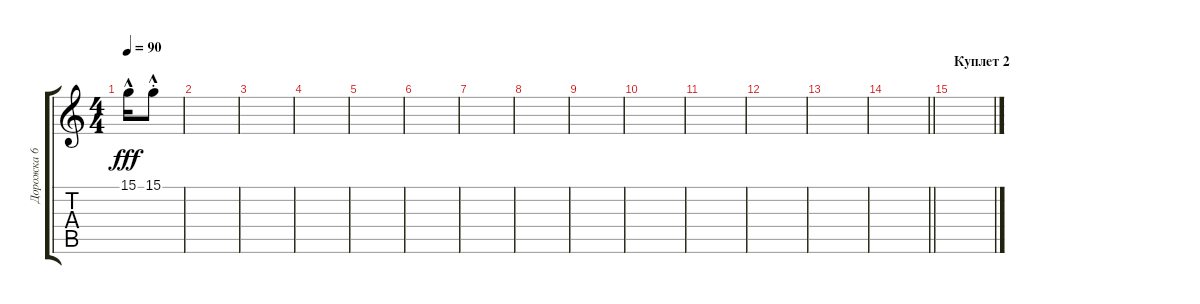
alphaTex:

\track ("Дорожка 6" "Дорожка 6") {instrument orchestrahit}
\staff {score tabs}
\tuning (E4 B3 G3 D3 A2 E2) {hide}
\ts (4 4)
\tempo 90
\clef g2
\ks c
15.1{hac}.16{dy fff} 15.1{hac st}.8 |
|
|
|
|
|
|
|
|
|
|
|
|
\barLineRight lightlight
|
\section ("" "Куплет 2")
